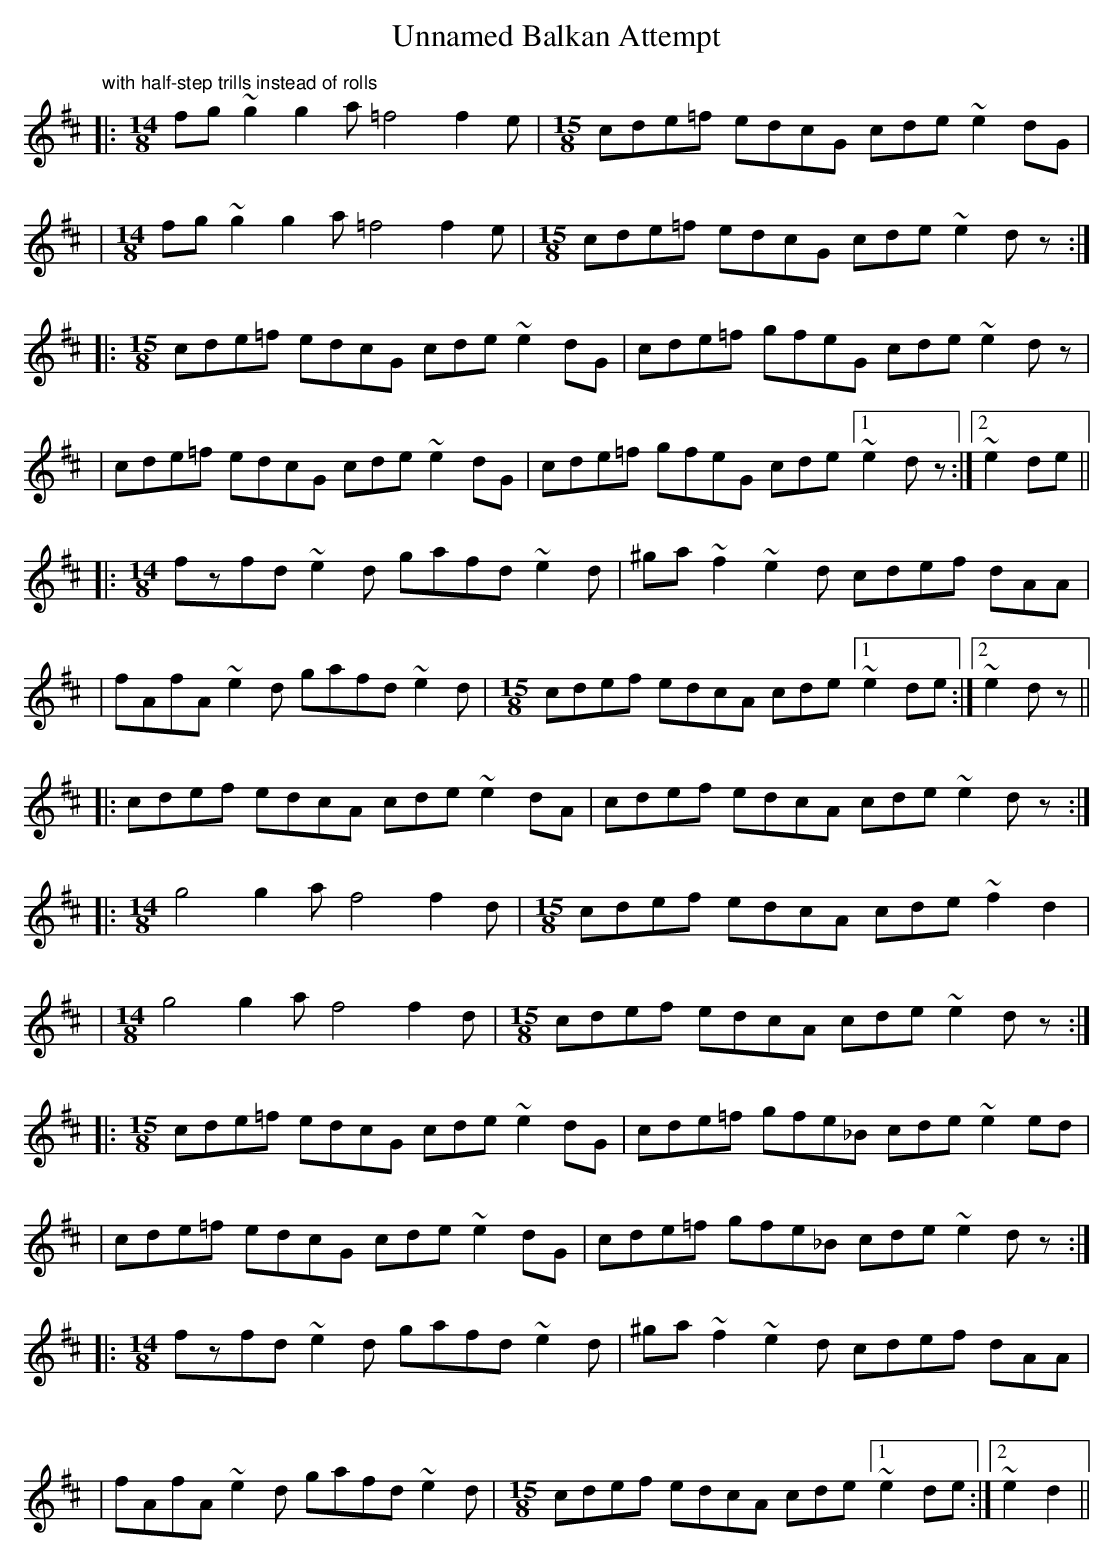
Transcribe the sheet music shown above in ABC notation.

X:1
T:Unnamed Balkan Attempt
K:D
"with half-step trills instead of rolls"
|:[M:14/8]fg~g2 g2a =f4 f2e|[M:15/8]cde=f edcG cde ~e2dG|
|[M:14/8]fg~g2 g2a =f4 f2e|[M:15/8]cde=f edcG cde ~e2dz:|
|:[M:15/8]cde=f edcG cde ~e2dG|cde=f gfeG cde ~e2dz|
|cde=f edcG cde ~e2dG|cde=f gfeG cde [1~e2dz:|[2~e2de||
|:[M:14/8]fzfd ~e2d gafd ~e2d|^ga~f2 ~e2d cdef dAA|
|fAfA ~e2d gafd ~e2d|[M:15/8]cdef edcA cde [1~e2de:|[2~e2dz||
|:cdef edcA cde ~e2dA|cdef edcA cde ~e2dz:|
|:[M:14/8]g4 g2a f4 f2d|[M:15/8]cdef edcA cde ~f2d2|
|[M:14/8]g4 g2a f4 f2d|[M:15/8]cdef edcA cde ~e2dz:|
|:[M:15/8]cde=f edcG cde ~e2dG|cde=f gfe_B cde ~e2ed|
|cde=f edcG cde ~e2dG|cde=f gfe_B cde ~e2dz:|
|:[M:14/8]fzfd ~e2d gafd ~e2d|^ga~f2 ~e2d cdef dAA|
|fAfA ~e2d gafd ~e2d|[M:15/8]cdef edcA cde [1~e2de:|[2~e2d2||
